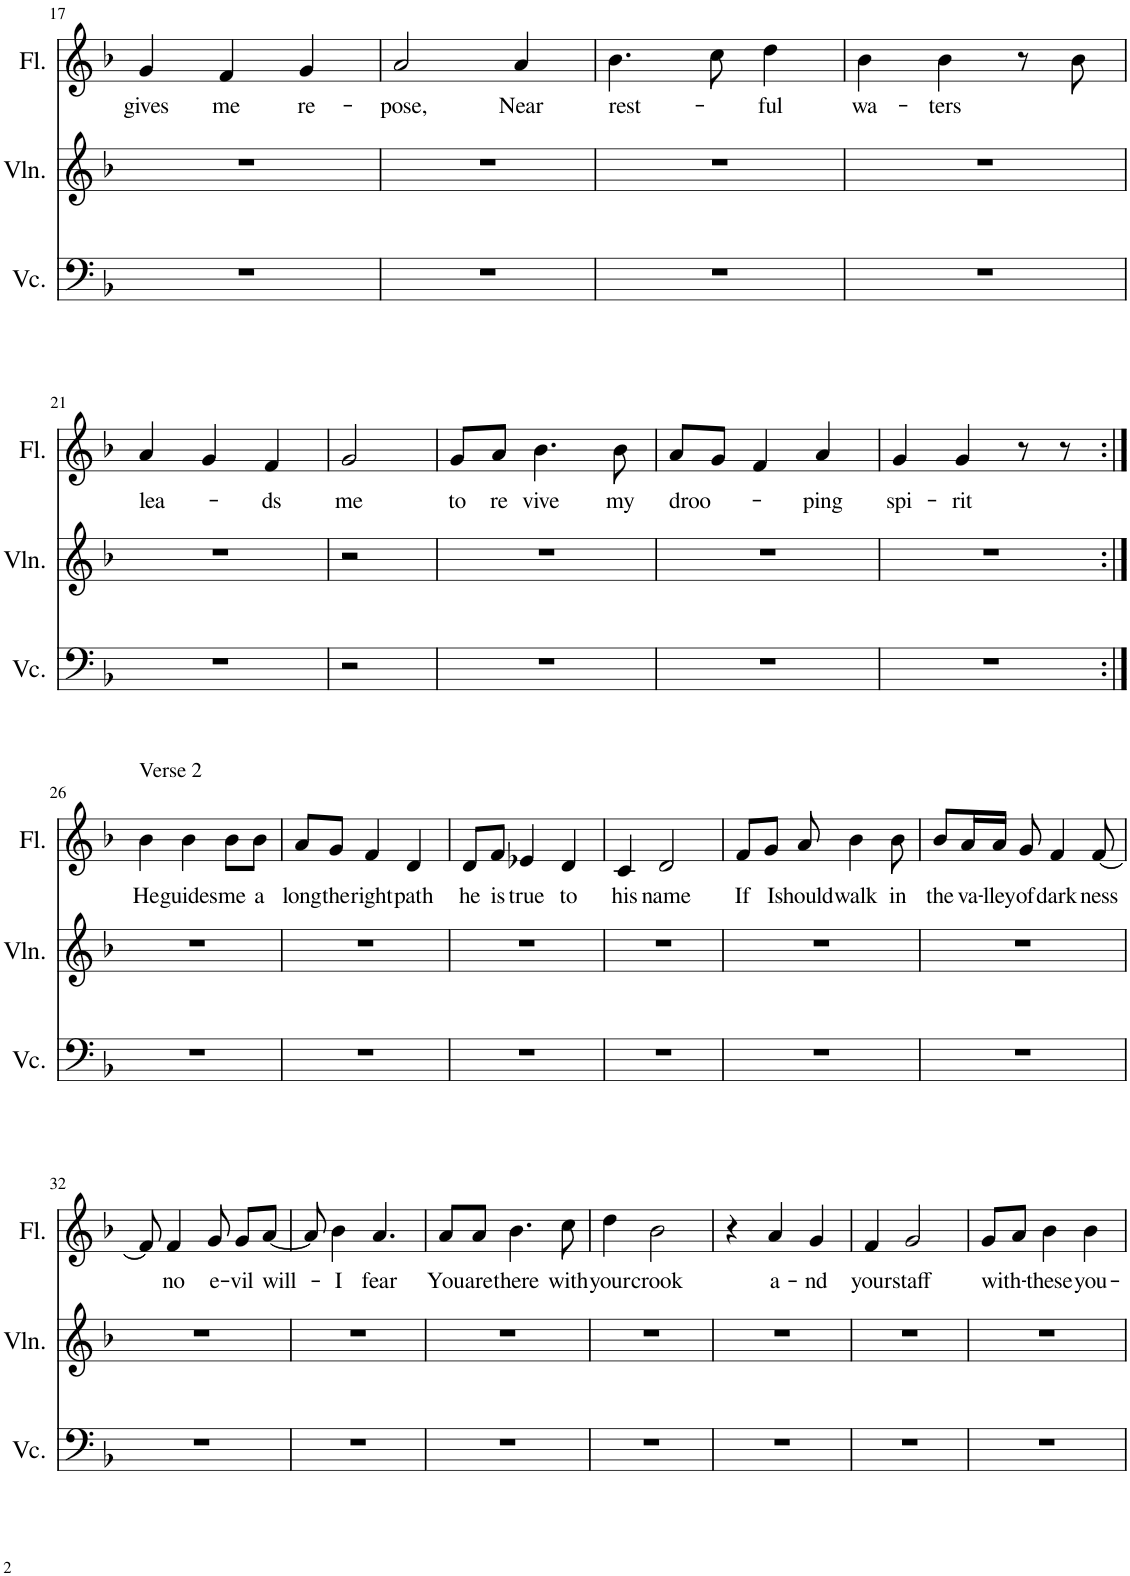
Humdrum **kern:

**kern	**kern	**kern	**text
*part3	*part2	*part1	*part1
*staff3	*staff2	*staff1	*staff1
*I"Violoncello	*I"Violin	*I"Flute	*
*I'Vc.	*I'Vln.	*I'Fl.	*
!!LO:PB:g=z
*clefF4	*clefG2	*clefG2	*
*k[b-]	*k[b-]	*k[b-]	*
*M3/4	*M3/4	*M3/4	*
=17	=17	=17	=17
!	!	!	!LO:LY:b
2.r	2.r	4g/	gives
!	!	!	!LO:LY:b
.	.	4f/	me
!	!	!	!LO:LY:b
.	.	4g/	re-
=18	=18	=18	=18
!	!	!	!LO:LY:b
2.r	2.r	2a/	-pose,
!	!	!	!LO:LY:b
.	.	4a/	Near
=19	=19	=19	=19
!	!	!	!LO:LY:b
2.r	2.r	4.b-\	rest-
.	.	8cc\	.
!	!	!	!LO:LY:b
.	.	4dd\	-ful
=20	=20	=20	=20
!	!	!	!LO:LY:b
2.r	2.r	4b-\	wa-
!	!	!	!LO:LY:b
.	.	4b-\	-ters
.	.	8r	.
.	.	8b-\	.
!!LO:LB:g=z
=21	=21	=21	=21
!	!	!	!LO:LY:b
2.r	2.r	4a/	lea-
.	.	4g/	.
!	!	!	!LO:LY:b
.	.	4f/	-ds
=22	=22	=22	=22
!	!	!	!LO:LY:b
2r	2r	2g/	me
=23	=23	=23	=23
!	!	!	!LO:LY:b
2.r	2.r	8g/L	to
!	!	!	!LO:LY:b
.	.	8a/J	re
!	!	!	!LO:LY:b
.	.	4.b-\	vive
!	!	!	!LO:LY:b
.	.	8b-\	my
=24	=24	=24	=24
!	!	!	!LO:LY:b
2.r	2.r	8a/L	droo-
.	.	8g/J	.
.	.	4f/	.
!	!	!	!LO:LY:b
.	.	4a/	-ping
=25	=25	=25	=25
!	!	!	!LO:LY:b
2.r	2.r	4g/	spi-
!	!	!	!LO:LY:b
.	.	4g/	-rit
.	.	8r	.
.	.	8r	.
!!LO:LB:g=z
=26:|!	=26:|!	=26:|!	=26:|!
!	!	!LO:TX:a:t=Verse 2	!
!	!	!	!LO:LY:b
2.r	2.r	4b-\	He
!	!	!	!LO:LY:b
.	.	4b-\	guides
!	!	!	!LO:LY:b
.	.	8b-\L	me
!	!	!	!LO:LY:b
.	.	8b-\J	a
=27	=27	=27	=27
!	!	!	!LO:LY:b
2.r	2.r	8a/L	long
!	!	!	!LO:LY:b
.	.	8g/J	the
!	!	!	!LO:LY:b
.	.	4f/	right
!	!	!	!LO:LY:b
.	.	4d/	path
=28	=28	=28	=28
!	!	!	!LO:LY:b
2.r	2.r	8d/L	he
!	!	!	!LO:LY:b
.	.	8f/J	is
!	!	!	!LO:LY:b
.	.	4e-X/	true
!	!	!	!LO:LY:b
.	.	4d/	to
=29	=29	=29	=29
!	!	!	!LO:LY:b
2.r	2.r	4c/	his
!	!	!	!LO:LY:b
.	.	2d/	name
=30	=30	=30	=30
!	!	!	!LO:LY:b
2.r	2.r	8f/L	If
!	!	!	!LO:LY:b
.	.	8g/J	I
!	!	!	!LO:LY:b
.	.	8a/	should
!	!	!	!LO:LY:b
.	.	4b-\	walk
!	!	!	!LO:LY:b
.	.	8b-\	in
=31	=31	=31	=31
!	!	!	!LO:LY:b
2.r	2.r	8b-/L	the
!	!	!	!LO:LY:b
.	.	16a/L	va-
!	!	!	!LO:LY:b
.	.	16a/JJ	-lley
!	!	!	!LO:LY:b
.	.	8g/	of
!	!	!	!LO:LY:b
.	.	4f/	dark
!	!	!	!LO:LY:b
.	.	[8f/	ness
!!LO:LB:g=z
=32	=32	=32	=32
2.r	2.r	8f/]	.
!	!	!	!LO:LY:b
.	.	4f/	no
!	!	!	!LO:LY:b
.	.	8g/	e-
!	!	!	!LO:LY:b
.	.	8g/L	-vil
!	!	!	!LO:LY:b
.	.	[8a/J	will-
=33	=33	=33	=33
2.r	2.r	8a/]	.
!	!	!	!LO:LY:b
.	.	4b-\	-I
!	!	!	!LO:LY:b
.	.	4.a/	fear
=34	=34	=34	=34
!	!	!	!LO:LY:b
2.r	2.r	8a/L	You
!	!	!	!LO:LY:b
.	.	8a/J	are
!	!	!	!LO:LY:b
.	.	4.b-\	there
!	!	!	!LO:LY:b
.	.	8cc\	with
=35	=35	=35	=35
!	!	!	!LO:LY:b
2.r	2.r	4dd\	your
!	!	!	!LO:LY:b
.	.	2b-\	crook
=36	=36	=36	=36
2.r	2.r	4r	.
!	!	!	!LO:LY:b
.	.	4a/	a-
!	!	!	!LO:LY:b
.	.	4g/	-nd
=37	=37	=37	=37
!	!	!	!LO:LY:b
2.r	2.r	4f/	your
!	!	!	!LO:LY:b
.	.	2g/	staff
=38	=38	=38	=38
!	!	!	!LO:LY:b
2.r	2.r	8g/L	with-
.	.	8a/J	.
!	!	!	!LO:LY:b
.	.	4b-\	-these
!	!	!	!LO:LY:b
.	.	4b-\	you-
=	=	=	=
*-	*-	*-	*-
